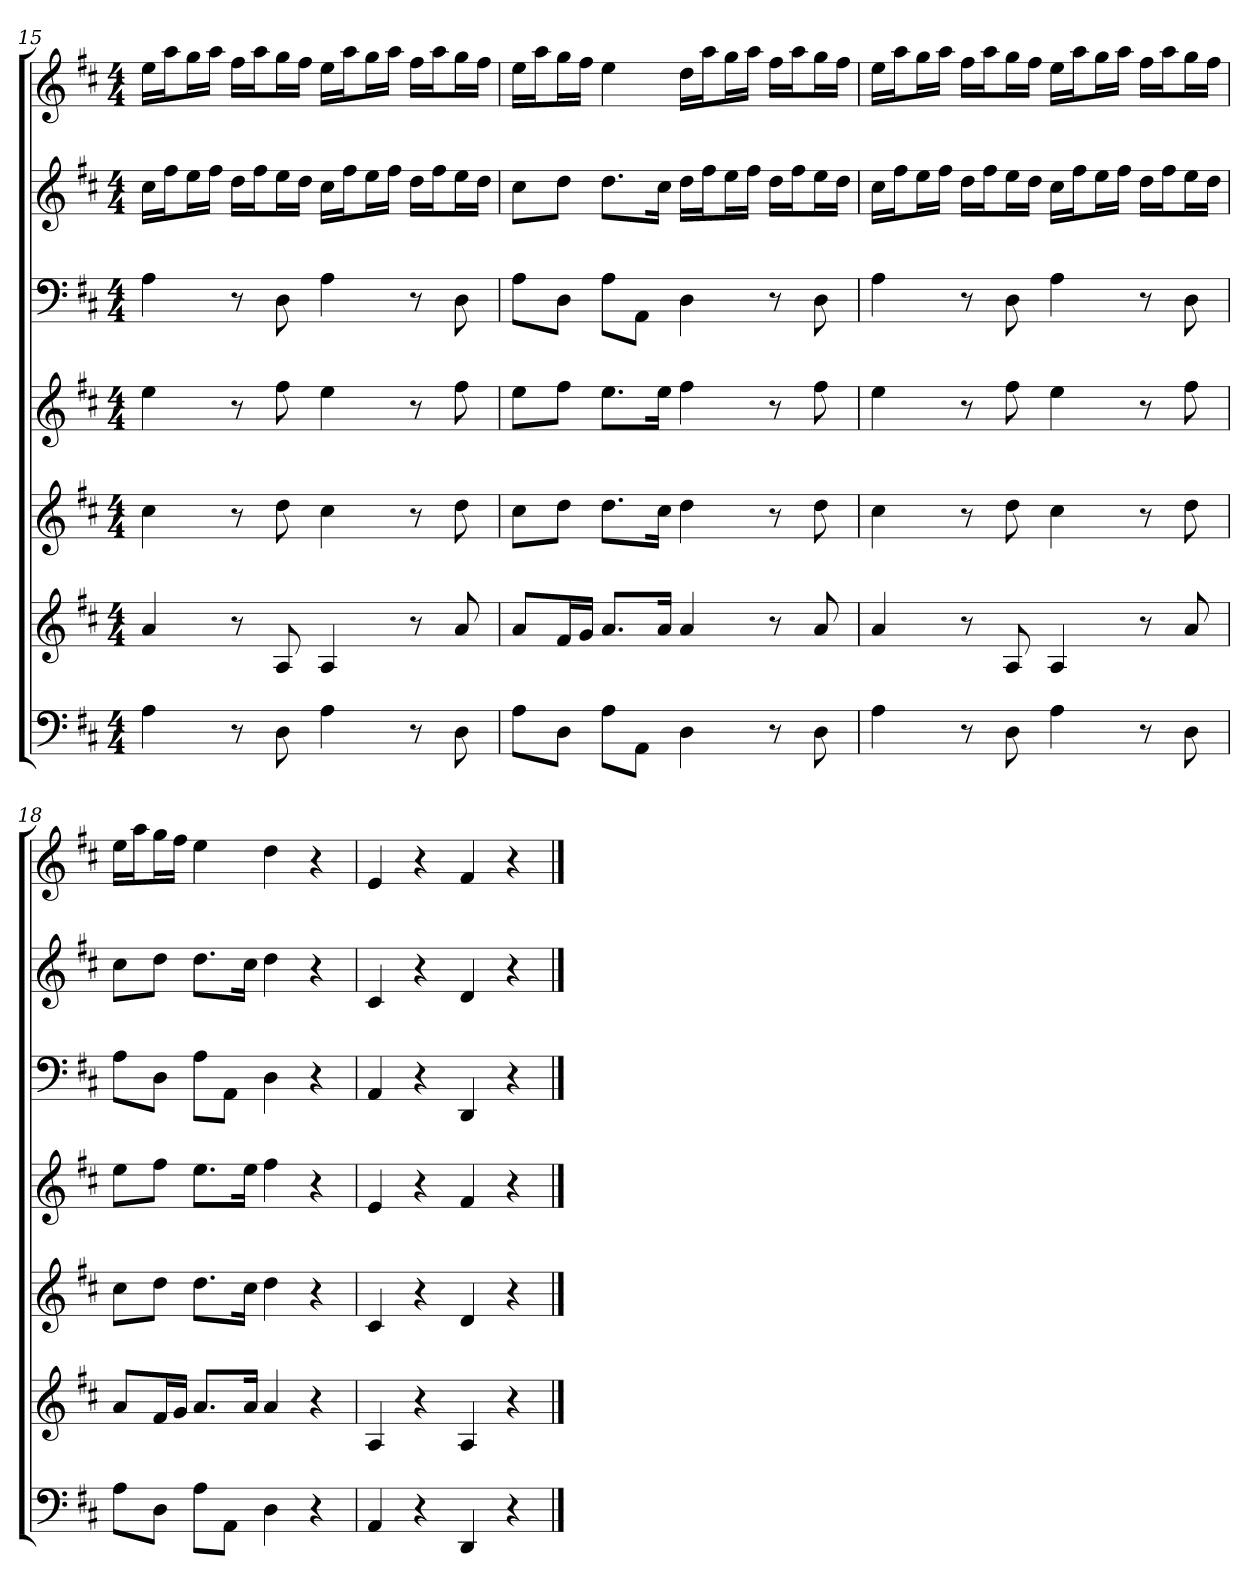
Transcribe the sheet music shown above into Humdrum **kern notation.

**kern	**kern	**kern	**kern	**kern	**kern	**kern
*part7	*part6	*part5	*part4	*part3	*part2	*part1
*staff7	*staff6	*staff5	*staff4	*staff3	*staff2	*staff1
*k[f#c#]	*k[f#c#]	*k[f#c#]	*k[f#c#]	*k[f#c#]	*k[f#c#]	*k[f#c#]
*D:	*D:	*D:	*D:	*D:	*D:	*D:
*M4/4	*M4/4	*M4/4	*M4/4	*M4/4	*M4/4	*M4/4
=15	=15	=15	=15	=15	=15	=15
4A	4a	4cc#	4ee	4A	16cc#LL	16eeLL
.	.	.	.	.	16ff#J	16aaJ
.	.	.	.	.	16eeL	16ggL
.	.	.	.	.	16ff#JJ	16aaJJ
8r	8r	8r	8r	8r	16ddLL	16ff#LL
.	.	.	.	.	16ff#J	16aaJ
8D	8A	8dd	8ff#	8D	16eeL	16ggL
.	.	.	.	.	16ddJJ	16ff#JJ
4A	4A	4cc#	4ee	4A	16cc#LL	16eeLL
.	.	.	.	.	16ff#J	16aaJ
.	.	.	.	.	16eeL	16ggL
.	.	.	.	.	16ff#JJ	16aaJJ
8r	8r	8r	8r	8r	16ddLL	16ff#LL
.	.	.	.	.	16ff#J	16aaJ
8D	8a	8dd	8ff#	8D	16eeL	16ggL
.	.	.	.	.	16ddJJ	16ff#JJ
=16	=16	=16	=16	=16	=16	=16
8AL	8aL	8cc#L	8eeL	8AL	8cc#L	16eeLL
.	.	.	.	.	.	16aaJ
8DJ	16f#L	8ddJ	8ff#J	8DJ	8ddJ	16ggL
.	16gJJ	.	.	.	.	16ff#JJ
8AL	8.aL	8.ddL	8.eeL	8AL	8.ddL	4ee
8AAJ	.	.	.	8AAJ	.	.
.	16aJk	16cc#Jk	16eeJk	.	16cc#Jk	.
4D	4a	4dd	4ff#	4D	16ddLL	16ddLL
.	.	.	.	.	16ff#J	16aaJ
.	.	.	.	.	16eeL	16ggL
.	.	.	.	.	16ff#JJ	16aaJJ
8r	8r	8r	8r	8r	16ddLL	16ff#LL
.	.	.	.	.	16ff#J	16aaJ
8D	8a	8dd	8ff#	8D	16eeL	16ggL
.	.	.	.	.	16ddJJ	16ff#JJ
=17	=17	=17	=17	=17	=17	=17
4A	4a	4cc#	4ee	4A	16cc#LL	16eeLL
.	.	.	.	.	16ff#J	16aaJ
.	.	.	.	.	16eeL	16ggL
.	.	.	.	.	16ff#JJ	16aaJJ
8r	8r	8r	8r	8r	16ddLL	16ff#LL
.	.	.	.	.	16ff#J	16aaJ
8D	8A	8dd	8ff#	8D	16eeL	16ggL
.	.	.	.	.	16ddJJ	16ff#JJ
4A	4A	4cc#	4ee	4A	16cc#LL	16eeLL
.	.	.	.	.	16ff#J	16aaJ
.	.	.	.	.	16eeL	16ggL
.	.	.	.	.	16ff#JJ	16aaJJ
8r	8r	8r	8r	8r	16ddLL	16ff#LL
.	.	.	.	.	16ff#J	16aaJ
8D	8a	8dd	8ff#	8D	16eeL	16ggL
.	.	.	.	.	16ddJJ	16ff#JJ
=18	=18	=18	=18	=18	=18	=18
8AL	8aL	8cc#L	8eeL	8AL	8cc#L	16eeLL
.	.	.	.	.	.	16aaJ
8DJ	16f#L	8ddJ	8ff#J	8DJ	8ddJ	16ggL
.	16gJJ	.	.	.	.	16ff#JJ
8AL	8.aL	8.ddL	8.eeL	8AL	8.ddL	4ee
8AAJ	.	.	.	8AAJ	.	.
.	16aJk	16cc#Jk	16eeJk	.	16cc#Jk	.
4D	4a	4dd	4ff#	4D	4dd	4dd
4r	4r	4r	4r	4r	4r	4r
=19	=19	=19	=19	=19	=19	=19
4AA	4A	4c#	4e	4AA	4c#	4e
4r	4r	4r	4r	4r	4r	4r
4DD	4A	4d	4f#	4DD	4d	4f#
4r	4r	4r	4r	4r	4r	4r
==	==	==	==	==	==	==
*-	*-	*-	*-	*-	*-	*-
